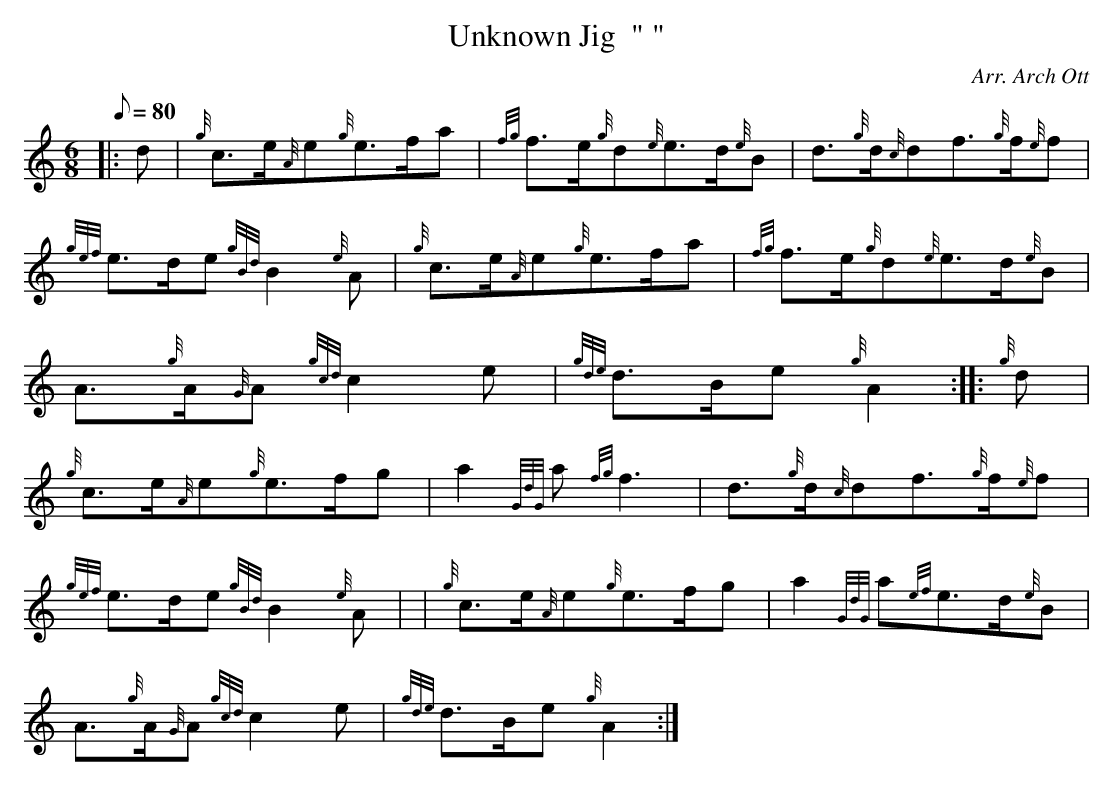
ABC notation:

X:1
T:Unknown Jig  " "
M:6/8
L:1/8
Q:80
C:Arr. Arch Ott
K:HP
|: d | \
{g}c3/2e/2{A}e{g}e3/2f/2a | \
{fg}f3/2e/2{g}d{e}e3/2d/2{e}B | \
d3/2{g}d/2{c}df3/2{g}f/2{e}f |
{gef}e3/2d/2e{gBd}B2{e}A | \
{g}c3/2e/2{A}e{g}e3/2f/2a | \
{fg}f3/2e/2{g}d{e}e3/2d/2{e}B |
A3/2{g}A/2{G}A{gcd}c2e | \
{gde}d3/2B/2e{g}A2 :: \
{g}d |
{g}c3/2e/2{A}e{g}e3/2f/2g | \
a2{GdG}a{fg}f3 | \
d3/2{g}d/2{c}df3/2{g}f/2{e}f |
{gef}e3/2d/2e{gBd}B2{e}A | | \
{g}c3/2e/2{A}e{g}e3/2f/2g | \
a2{GdG}a{ef}e3/2d/2{e}B |
A3/2{g}A/2{G}A{gcd}c2e | \
{gde}d3/2B/2e{g}A2 :|
